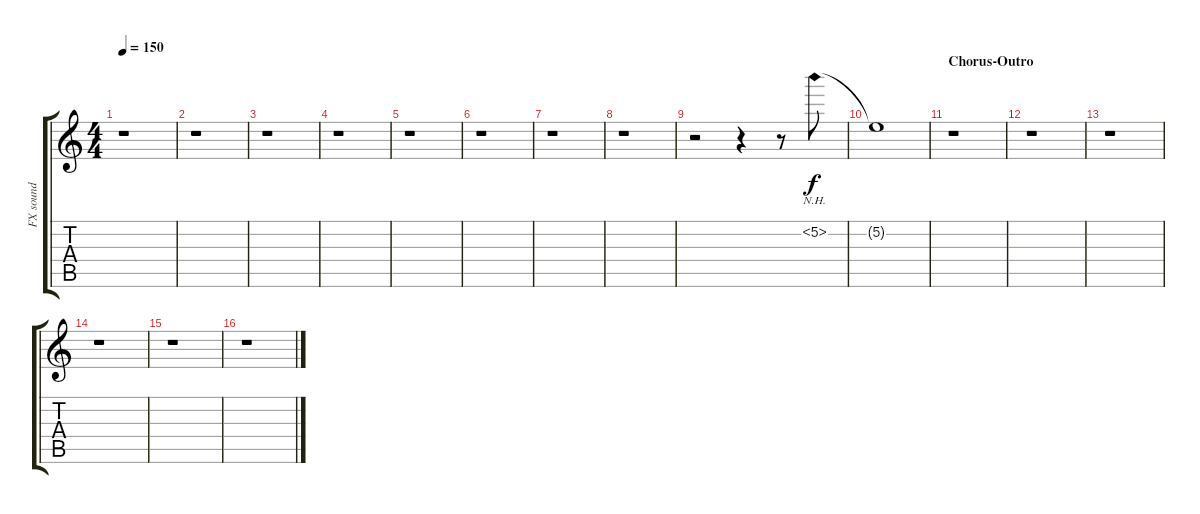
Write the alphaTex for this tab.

\track ("FX sound" "FX sound") {instrument distortionguitar}
\staff {score tabs}
\tuning (E4 B3 G3 D3 A2 E2) {hide}
\ts (4 4)
\tempo 150
\clef g2
\ks c
r.1{dy f} |
r.1 |
r.1 |
r.1 |
r.1 |
r.1 |
r.1 |
r.1 |
r.2{volume 16 instrument distortionguitar} r.4 r.8 5.2{nh}.8 |
5.2{t}.1 |
\section ("" "Chorus-Outro")
r.1 |
r.1 |
r.1 |
r.1 |
r.1 |
r.1
